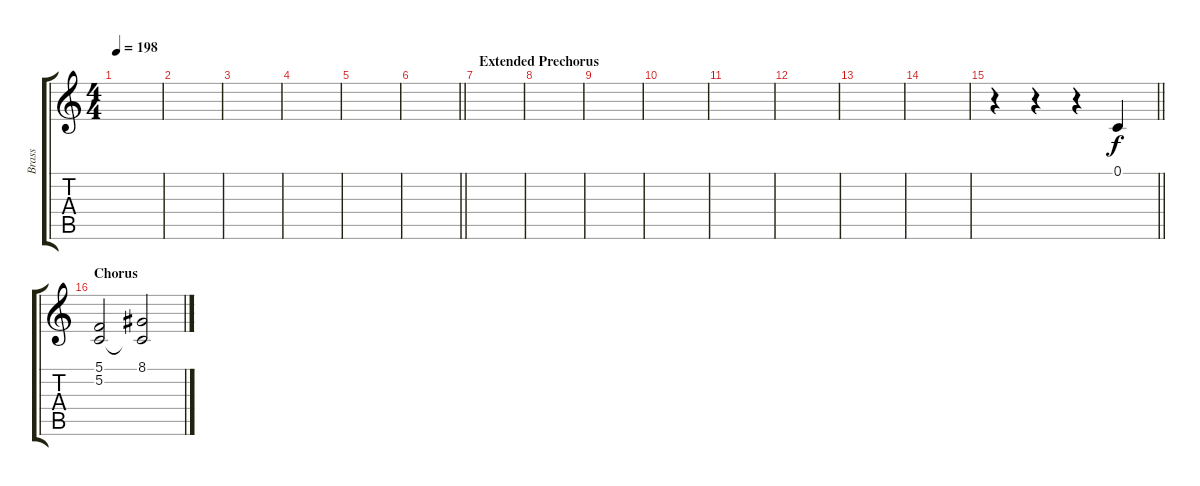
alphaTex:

\track ("Brass" "Brass") {instrument brasssection}
\staff {score tabs}
\tuning (C4 G3 Eb3 Bb2 F2 C2) {hide}
\ts (4 4)
\tempo 198
\clef g2
\ks c
|
|
|
|
|
\barLineRight lightlight
|
\section ("" "Extended Prechorus")
|
|
|
|
|
|
|
|
\barLineRight lightlight
r.4 r.4 r.4 0.1.4 |
\section ("" "Chorus")
(5.1 5.2).2 (8.1 5.2{t}).2
